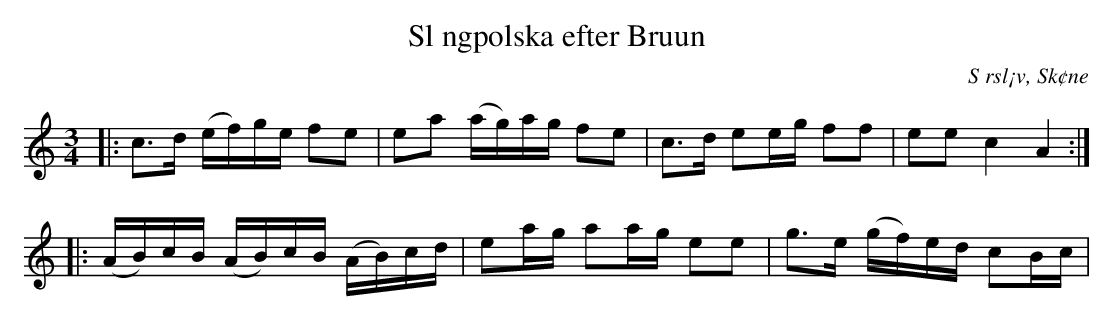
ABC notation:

X:1
T:Sl ngpolska efter Bruun
O:S rsl¡v, Sk¢ne
M:3/4
L:1/16
K:C
|: c2>d2 (ef)ge f2e2 | e2a2 (ag)ag f2e2 | c2>d2 e2eg f2f2 | e2e2 c4 A4 ::$
 (AB)cB (AB)cB (AB)cd | %5 (ef)ge f4 e4 | (AB)cB (AB)cB (AB)cd | (ef)ge f4 e4 |$
 e2ag a2ag e2e2 | g2>e2 (gf)ed c2Bc | %10 d2ef e2e2 d2B2 | c2A2 B2cB A4 :| %12 :|
